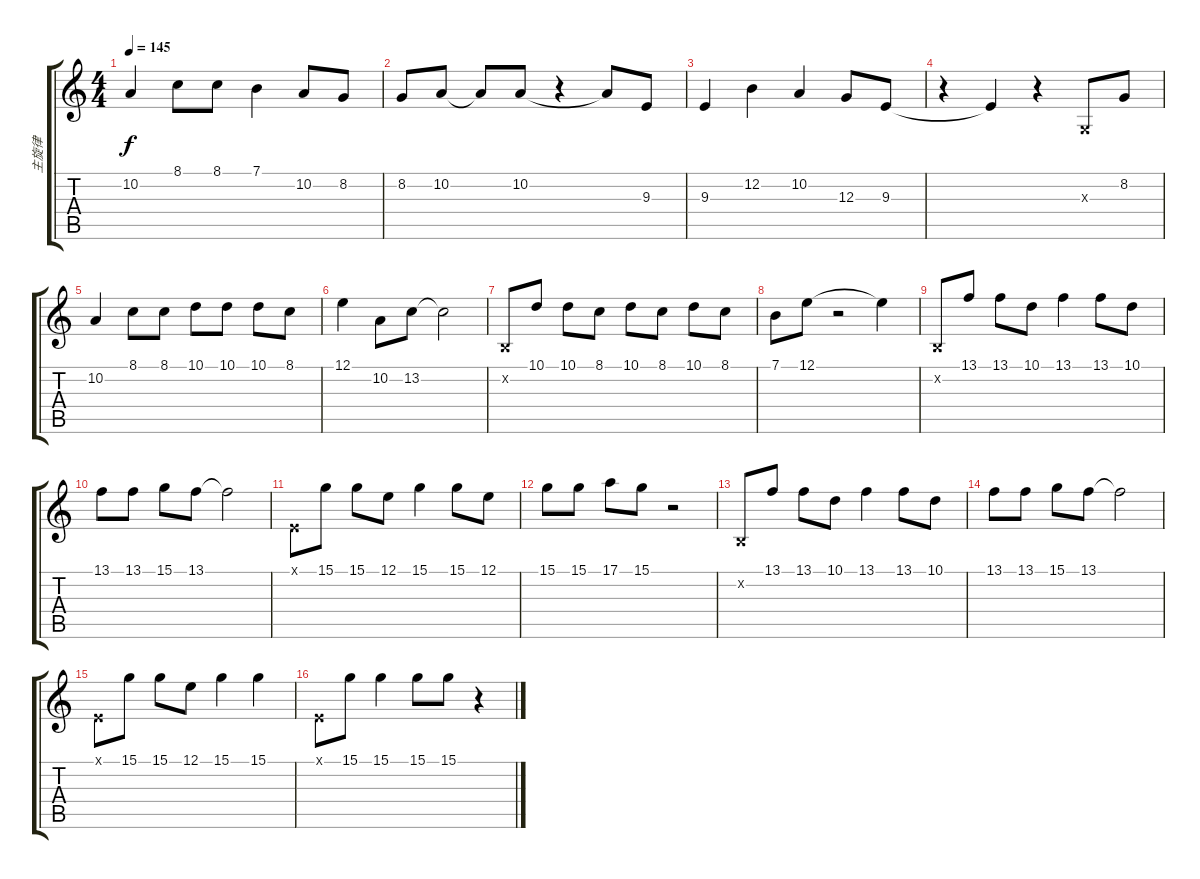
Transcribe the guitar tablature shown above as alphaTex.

\track ("主旋律" "主旋律") {instrument fx1rain}
\staff {score tabs}
\tuning (E4 B3 G3 D3 A2 E2) {hide}
\ts (4 4)
\tempo 145
\clef g2
\ks c
10.2.4{dy f} 8.1.8 8.1.8 7.1.4 10.2.8 8.2.8 |
8.2.8 10.2.8 10.2{t}.8 10.2.8 r.4 10.2{t}.8 9.3.8 |
9.3.4 12.2.4 10.2.4 12.3.8 9.3.8 |
r.4 9.3{t}.4 r.4 0.3{x}.8 8.2.8 |
10.2.4 8.1.8 8.1.8 10.1.8 10.1.8 10.1.8 8.1.8 |
12.1.4 10.2.8 13.2.8 13.2{t}.2 |
0.2{x}.8 10.1.8 10.1.8 8.1.8 10.1.8 8.1.8 10.1.8 8.1.8 |
7.1.8 12.1.8 r.2 12.1{t}.4 |
0.2{x}.8 13.1.8 13.1.8 10.1.8 13.1.4 13.1.8 10.1.8 |
13.1.8 13.1.8 15.1.8 13.1.8 13.1{t}.2 |
0.1{x}.8 15.1.8 15.1.8 12.1.8 15.1.4 15.1.8 12.1.8 |
15.1.8 15.1.8 17.1.8 15.1.8 r.2 |
0.2{x}.8 13.1.8 13.1.8 10.1.8 13.1.4 13.1.8 10.1.8 |
13.1.8 13.1.8 15.1.8 13.1.8 13.1{t}.2 |
0.1{x}.8 15.1.8 15.1.8 12.1.8 15.1.4 15.1.4 |
0.1{x}.8 15.1.8 15.1.4 15.1.8 15.1.8 r.4
